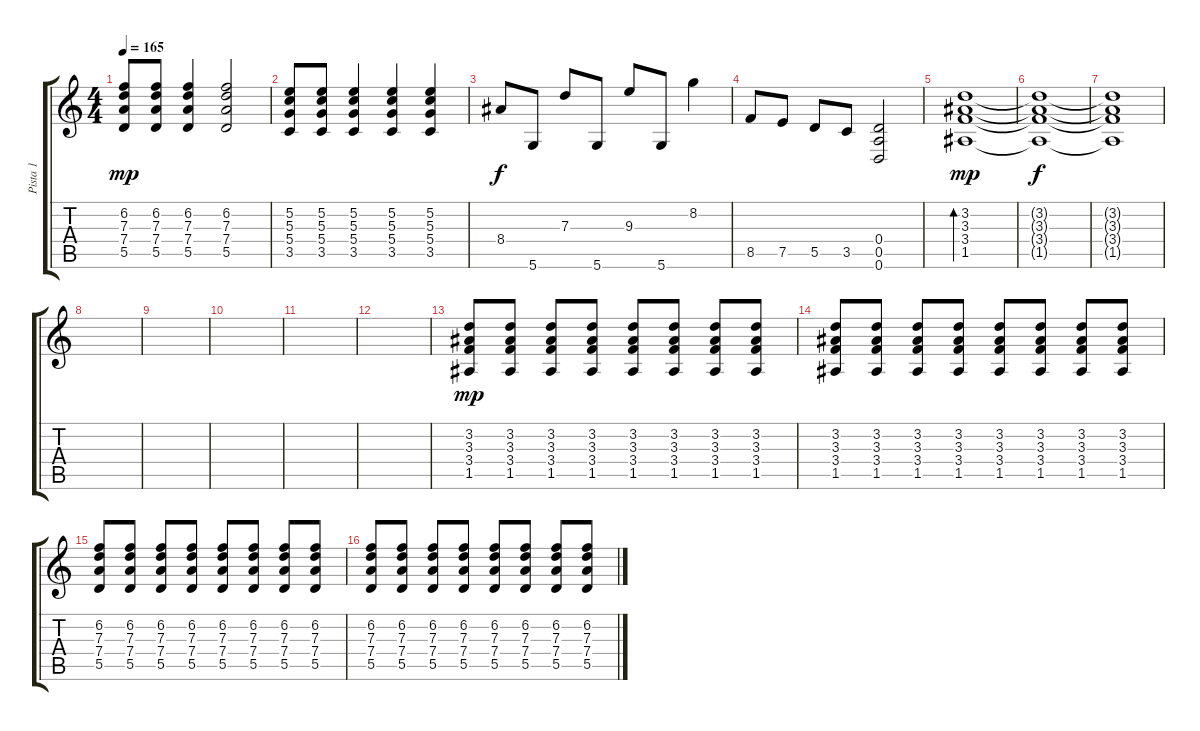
\track ("Pista 1" "Pista 1") {instrument distortionguitar}
\staff {score tabs}
\tuning (E4 B3 G3 D3 A2 D2) {hide}
\ts (4 4)
\tempo 165
\clef g2
\ks c
(6.2 7.3 7.4 5.5).8{dy mp} (6.2 7.3 7.4 5.5).8 (6.2 7.3 7.4 5.5).4 (6.2 7.3 7.4 5.5).2 |
(5.2 5.3 5.4 3.5).8 (5.2 5.3 5.4 3.5).8 (5.2 5.3 5.4 3.5).4 (5.2 5.3 5.4 3.5).4 (5.2 5.3 5.4 3.5).4 |
8.4.8{dy f} 5.6.8 7.3.8 5.6.8 9.3.8 5.6.8 8.2.4 |
8.5.8 7.5.8 5.5.8 3.5.8 (0.4 0.5 0.6).2 |
(3.2 3.3 3.4 1.5).1{bd 120 dy mp volume 0} |
(3.2{t} 3.3{t} 3.4{t} 1.5{t}).1{dy f} |
(3.2{t} 3.3{t} 3.4{t} 1.5{t}).1 |
|
|
|
|
|
(3.2 3.3 3.4 1.5).8{dy mp} (3.2 3.3 3.4 1.5).8 (3.2 3.3 3.4 1.5).8 (3.2 3.3 3.4 1.5).8 (3.2 3.3 3.4 1.5).8 (3.2 3.3 3.4 1.5).8 (3.2 3.3 3.4 1.5).8 (3.2 3.3 3.4 1.5).8 |
(3.2 3.3 3.4 1.5).8 (3.2 3.3 3.4 1.5).8 (3.2 3.3 3.4 1.5).8 (3.2 3.3 3.4 1.5).8 (3.2 3.3 3.4 1.5).8 (3.2 3.3 3.4 1.5).8 (3.2 3.3 3.4 1.5).8 (3.2 3.3 3.4 1.5).8 |
(6.2 7.3 7.4 5.5).8 (6.2 7.3 7.4 5.5).8 (6.2 7.3 7.4 5.5).8 (6.2 7.3 7.4 5.5).8 (6.2 7.3 7.4 5.5).8 (6.2 7.3 7.4 5.5).8 (6.2 7.3 7.4 5.5).8 (6.2 7.3 7.4 5.5).8 |
(6.2 7.3 7.4 5.5).8 (6.2 7.3 7.4 5.5).8 (6.2 7.3 7.4 5.5).8 (6.2 7.3 7.4 5.5).8 (6.2 7.3 7.4 5.5).8 (6.2 7.3 7.4 5.5).8 (6.2 7.3 7.4 5.5).8 (6.2 7.3 7.4 5.5).8
